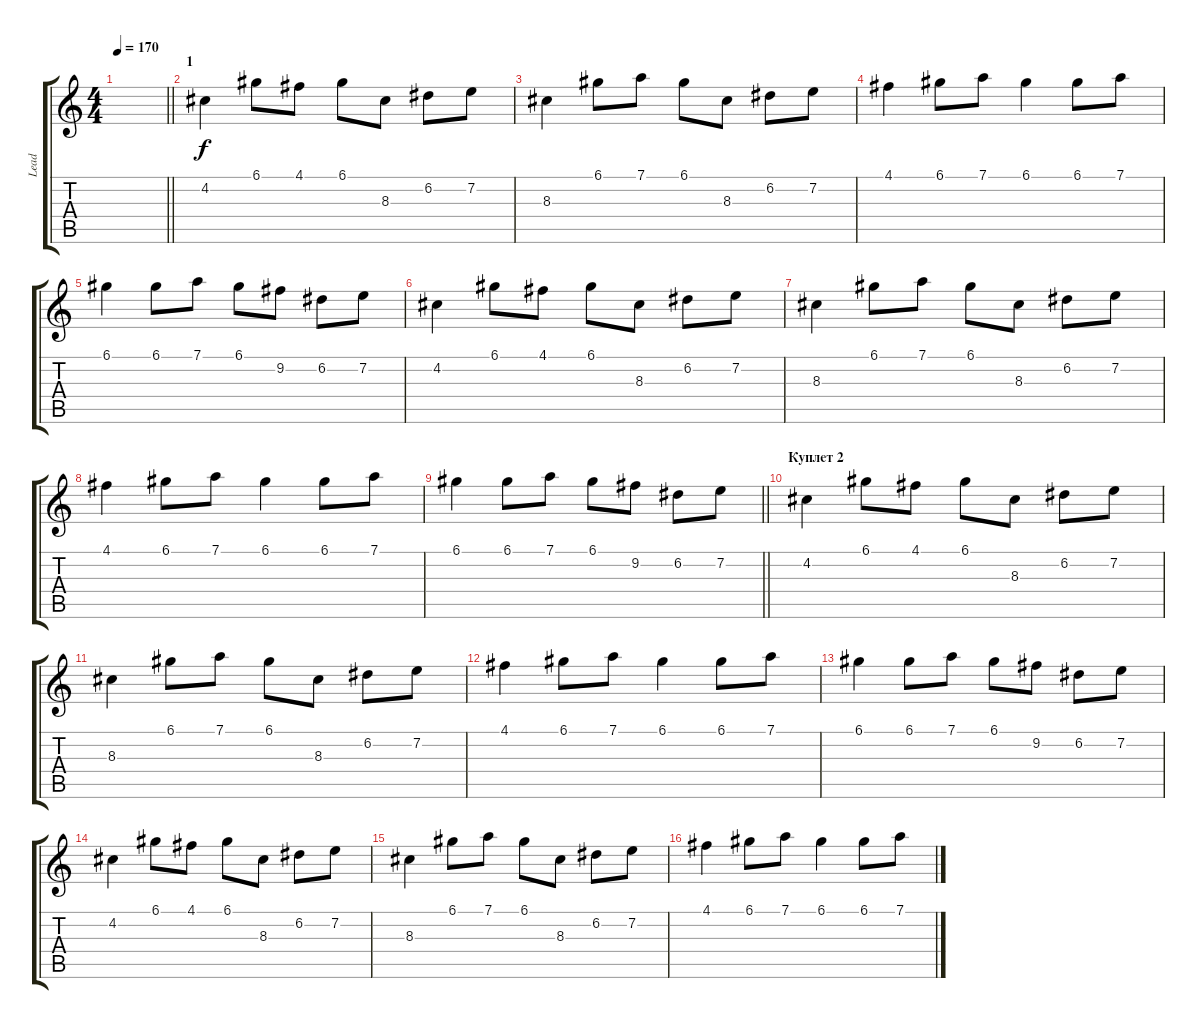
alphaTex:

\track ("Lead" "Lead") {instrument distortionguitar}
\staff {score tabs}
\tuning (D4 A3 F3 C3 G2 D2) {hide}
\ts (4 4)
\tempo 170
\clef g2
\barLineRight lightlight
\ks c
|
\section ("" "1")
4.2.4 6.1.8 4.1.8 6.1.8 8.3.8 6.2.8 7.2.8 |
8.3.4 6.1.8 7.1.8 6.1.8 8.3.8 6.2.8 7.2.8 |
4.1.4 6.1.8 7.1.8 6.1.4 6.1.8 7.1.8 |
6.1.4 6.1.8 7.1.8 6.1.8 9.2.8 6.2.8 7.2.8 |
4.2.4 6.1.8 4.1.8 6.1.8 8.3.8 6.2.8 7.2.8 |
8.3.4 6.1.8 7.1.8 6.1.8 8.3.8 6.2.8 7.2.8 |
4.1.4 6.1.8 7.1.8 6.1.4 6.1.8 7.1.8 |
\barLineRight lightlight
6.1.4 6.1.8 7.1.8 6.1.8 9.2.8 6.2.8 7.2.8 |
\section ("" "Куплет 2")
4.2.4 6.1.8 4.1.8 6.1.8 8.3.8 6.2.8 7.2.8 |
8.3.4 6.1.8 7.1.8 6.1.8 8.3.8 6.2.8 7.2.8 |
4.1.4 6.1.8 7.1.8 6.1.4 6.1.8 7.1.8 |
6.1.4 6.1.8 7.1.8 6.1.8 9.2.8 6.2.8 7.2.8 |
4.2.4 6.1.8 4.1.8 6.1.8 8.3.8 6.2.8 7.2.8 |
8.3.4 6.1.8 7.1.8 6.1.8 8.3.8 6.2.8 7.2.8 |
4.1.4 6.1.8 7.1.8 6.1.4 6.1.8 7.1.8
